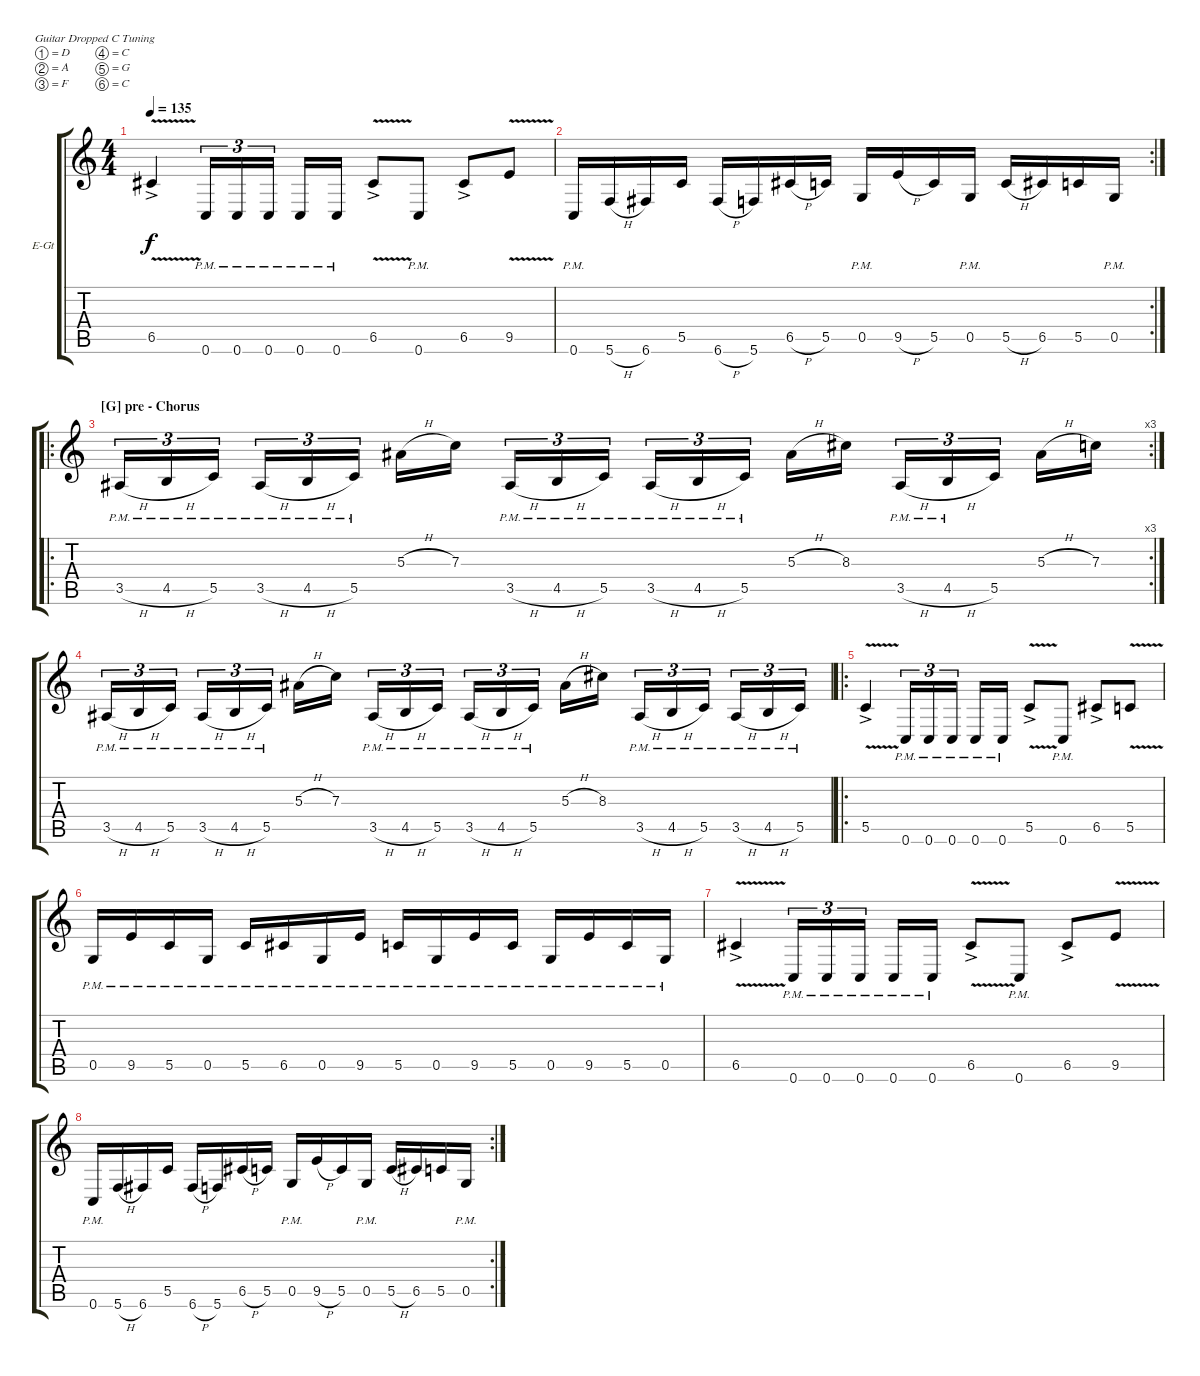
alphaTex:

\bracketExtendMode groupsimilarinstruments
\firstSystemTrackNameOrientation horizontal
\otherSystemsTrackNameOrientation horizontal
\track ("Electric Guitar 2" "E-Gt") {instrument distortionguitar}
\staff {score tabs}
\tuning (D4 A3 F3 C3 G2 C2)
\ts (4 4)
\tempo 135
\clef g2
\ks c
6.5{v ac}.4{dy f} 0.6{pm}.16{tu (3 2)} 0.6{pm}.16{tu (3 2)} 0.6{pm}.16{tu (3 2)} 0.6{pm}.16 0.6{pm}.16 6.5{v ac}.8 0.6{pm}.8 6.5{ac}.8 9.5{v}.8 |
\rc 2
0.6{pm}.16 5.6{h}.16 6.6.16 5.5.16 6.6{h}.16 5.6.16 6.5{h}.16 5.5.16 0.5{pm}.16 9.5{h}.16 5.5.16 0.5{pm}.16 5.5{h}.16 6.5.16 5.5.16 0.5{pm}.16 |
\ro
\rc 3
\section ("G" "pre - Chorus")
3.5{h pm}.16{tu (3 2)} 4.5{h pm}.16{tu (3 2)} 5.5{pm}.16{tu (3 2)} 3.5{h pm}.16{tu (3 2)} 4.5{h pm}.16{tu (3 2)} 5.5{pm}.16{tu (3 2)} 5.3{h}.16 7.3.16 3.5{h pm}.16{tu (3 2)} 4.5{h pm}.16{tu (3 2)} 5.5{pm}.16{tu (3 2)} 3.5{h pm}.16{tu (3 2)} 4.5{h pm}.16{tu (3 2)} 5.5{pm}.16{tu (3 2)} 5.3{h}.16 8.3.16 3.5{h pm}.16{tu (3 2)} 4.5{h pm}.16{tu (3 2)} 5.5.16{tu (3 2)} 5.3{h}.16 7.3.16 |
3.5{h pm}.16{tu (3 2)} 4.5{h pm}.16{tu (3 2)} 5.5{pm}.16{tu (3 2)} 3.5{h pm}.16{tu (3 2)} 4.5{h pm}.16{tu (3 2)} 5.5{pm}.16{tu (3 2)} 5.3{h}.16 7.3.16 3.5{h pm}.16{tu (3 2)} 4.5{h pm}.16{tu (3 2)} 5.5{pm}.16{tu (3 2)} 3.5{h pm}.16{tu (3 2)} 4.5{h pm}.16{tu (3 2)} 5.5{pm}.16{tu (3 2)} 5.3{h}.16 8.3.16 3.5{h pm}.16{tu (3 2)} 4.5{h pm}.16{tu (3 2)} 5.5{pm}.16{tu (3 2)} 3.5{h pm}.16{tu (3 2)} 4.5{h pm}.16{tu (3 2)} 5.5{pm}.16{tu (3 2)} |
\ro
5.5{v ac}.4 0.6{pm}.16{tu (3 2)} 0.6{pm}.16{tu (3 2)} 0.6{pm}.16{tu (3 2)} 0.6{pm}.16 0.6{pm}.16 5.5{v ac}.8 0.6{pm}.8 6.5{ac}.8 5.5{v}.8 |
0.5{pm}.16 9.5{pm}.16 5.5{pm}.16 0.5{pm}.16 5.5{pm}.16 6.5{pm}.16 0.5{pm}.16 9.5{pm}.16 5.5{pm}.16 0.5{pm}.16 9.5{pm}.16 5.5{pm}.16 0.5{pm}.16 9.5{pm}.16 5.5{pm}.16 0.5{pm}.16 |
6.5{v ac}.4 0.6{pm}.16{tu (3 2)} 0.6{pm}.16{tu (3 2)} 0.6{pm}.16{tu (3 2)} 0.6{pm}.16 0.6{pm}.16 6.5{v ac}.8 0.6{pm}.8 6.5{ac}.8 9.5{v}.8 |
\rc 2
0.6{pm}.16 5.6{h}.16 6.6.16 5.5.16 6.6{h}.16 5.6.16 6.5{h}.16 5.5.16 0.5{pm}.16 9.5{h}.16 5.5.16 0.5{pm}.16 5.5{h}.16 6.5.16 5.5.16 0.5{pm}.16
